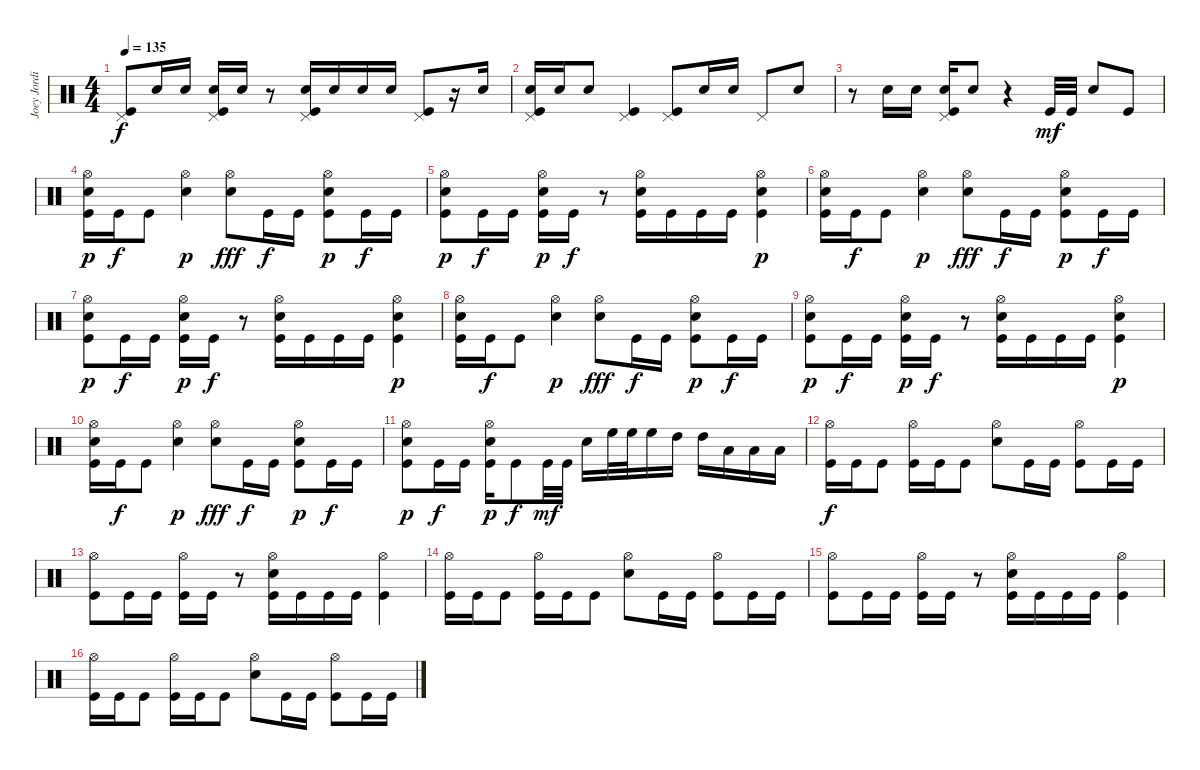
\track ("Joey Jordison" "Joey Jordi") {instrument percussion}
\staff {score}
\articulation defaults
\ts (4 4)
\tempo 135
\clef neutral
\ks c
("Pedal Hi-Hat (hit)" "Kick (hit)").8{dy f} "Electric Snare (hit)".16 "Electric Snare (hit)".16 ("Pedal Hi-Hat (hit)" "Electric Snare (hit)" "Kick (hit)").16 "Electric Snare (hit)".16 r.8 ("Pedal Hi-Hat (hit)" "Electric Snare (hit)" "Kick (hit)").16 "Electric Snare (hit)".16 "Electric Snare (hit)".16 "Electric Snare (hit)".16 ("Pedal Hi-Hat (hit)" "Kick (hit)").8 r.16 "Electric Snare (hit)".16 |
("Pedal Hi-Hat (hit)" "Electric Snare (hit)" "Kick (hit)").16 "Electric Snare (hit)".16 "Electric Snare (hit)".8 ("Pedal Hi-Hat (hit)" "Kick (hit)").4 ("Pedal Hi-Hat (hit)" "Kick (hit)").8 "Electric Snare (hit)".16 "Electric Snare (hit)".16 "Pedal Hi-Hat (hit)".8 "Electric Snare (hit)".8 |
r.8 "Electric Snare (hit)".16 "Electric Snare (hit)".16 ("Pedal Hi-Hat (hit)" "Electric Snare (hit)" "Kick (hit)").16 "Electric Snare (hit)".8 r.4 "Kick (hit)".32{dy mf} "Kick (hit)".32 "Electric Snare (hit)".8 "Kick (hit)".8 |
("Hi-Hat (open)" "Electric Snare (hit)" "Kick (hit)").16{dy p} "Kick (hit)".16{dy f} "Kick (hit)".8 ("Hi-Hat (open)" "Electric Snare (hit)").4{dy p} ("Hi-Hat (open)" "Electric Snare (hit)").8{dy fff} "Kick (hit)".16{dy f} "Kick (hit)".16 ("Hi-Hat (open)" "Electric Snare (hit)" "Kick (hit)").8{dy p} "Kick (hit)".16{dy f} "Kick (hit)".16 |
("Hi-Hat (open)" "Electric Snare (hit)" "Kick (hit)").8{dy p} "Kick (hit)".16{dy f} "Kick (hit)".16 ("Hi-Hat (open)" "Electric Snare (hit)" "Kick (hit)").16{dy p} "Kick (hit)".16{dy f} r.8 ("Hi-Hat (open)" "Electric Snare (hit)" "Kick (hit)").16 "Kick (hit)".16 "Kick (hit)".16 "Kick (hit)".16 ("Hi-Hat (open)" "Electric Snare (hit)" "Kick (hit)").4{dy p} |
("Hi-Hat (open)" "Electric Snare (hit)" "Kick (hit)").16 "Kick (hit)".16{dy f} "Kick (hit)".8 ("Hi-Hat (open)" "Electric Snare (hit)").4{dy p} ("Hi-Hat (open)" "Electric Snare (hit)").8{dy fff} "Kick (hit)".16{dy f} "Kick (hit)".16 ("Hi-Hat (open)" "Electric Snare (hit)" "Kick (hit)").8{dy p} "Kick (hit)".16{dy f} "Kick (hit)".16 |
("Hi-Hat (open)" "Electric Snare (hit)" "Kick (hit)").8{dy p} "Kick (hit)".16{dy f} "Kick (hit)".16 ("Hi-Hat (open)" "Electric Snare (hit)" "Kick (hit)").16{dy p} "Kick (hit)".16{dy f} r.8 ("Hi-Hat (open)" "Electric Snare (hit)" "Kick (hit)").16 "Kick (hit)".16 "Kick (hit)".16 "Kick (hit)".16 ("Hi-Hat (open)" "Electric Snare (hit)" "Kick (hit)").4{dy p} |
("Hi-Hat (open)" "Electric Snare (hit)" "Kick (hit)").16 "Kick (hit)".16{dy f} "Kick (hit)".8 ("Hi-Hat (open)" "Electric Snare (hit)").4{dy p} ("Hi-Hat (open)" "Electric Snare (hit)").8{dy fff} "Kick (hit)".16{dy f} "Kick (hit)".16 ("Hi-Hat (open)" "Electric Snare (hit)" "Kick (hit)").8{dy p} "Kick (hit)".16{dy f} "Kick (hit)".16 |
("Hi-Hat (open)" "Electric Snare (hit)" "Kick (hit)").8{dy p} "Kick (hit)".16{dy f} "Kick (hit)".16 ("Hi-Hat (open)" "Electric Snare (hit)" "Kick (hit)").16{dy p} "Kick (hit)".16{dy f} r.8 ("Hi-Hat (open)" "Electric Snare (hit)" "Kick (hit)").16 "Kick (hit)".16 "Kick (hit)".16 "Kick (hit)".16 ("Hi-Hat (open)" "Electric Snare (hit)" "Kick (hit)").4{dy p} |
("Hi-Hat (open)" "Electric Snare (hit)" "Kick (hit)").16 "Kick (hit)".16{dy f} "Kick (hit)".8 ("Hi-Hat (open)" "Electric Snare (hit)").4{dy p} ("Hi-Hat (open)" "Electric Snare (hit)").8{dy fff} "Kick (hit)".16{dy f} "Kick (hit)".16 ("Hi-Hat (open)" "Electric Snare (hit)" "Kick (hit)").8{dy p} "Kick (hit)".16{dy f} "Kick (hit)".16 |
("Hi-Hat (open)" "Electric Snare (hit)" "Kick (hit)").8{dy p} "Kick (hit)".16{dy f} "Kick (hit)".16 ("Hi-Hat (open)" "Electric Snare (hit)" "Kick (hit)").16{dy p} "Kick (hit)".8{dy f} "Kick (hit)".32{dy mf} "Kick (hit)".32 "Electric Snare (hit)".16 "High Floor Tom (hit)".32 "High Floor Tom (hit)".32 "High Floor Tom (hit)".16 "High Tom (hit)".16 "High Tom (hit)".16 "Low Tom (hit)".16 "Low Tom (hit)".16 "Low Floor Tom (hit)".16 |
("Hi-Hat (open)" "Kick (hit)").16{dy f} "Kick (hit)".16 "Kick (hit)".8 ("Hi-Hat (open)" "Kick (hit)").16 "Kick (hit)".16 "Kick (hit)".8 ("Hi-Hat (open)" "Electric Snare (hit)").8 "Kick (hit)".16 "Kick (hit)".16 ("Hi-Hat (open)" "Kick (hit)").8 "Kick (hit)".16 "Kick (hit)".16 |
("Hi-Hat (open)" "Kick (hit)").8 "Kick (hit)".16 "Kick (hit)".16 ("Hi-Hat (open)" "Kick (hit)").16 "Kick (hit)".16 r.8 ("Hi-Hat (open)" "Electric Snare (hit)" "Kick (hit)").16 "Kick (hit)".16 "Kick (hit)".16 "Kick (hit)".16 ("Hi-Hat (open)" "Kick (hit)").4 |
("Hi-Hat (open)" "Kick (hit)").16 "Kick (hit)".16 "Kick (hit)".8 ("Hi-Hat (open)" "Kick (hit)").16 "Kick (hit)".16 "Kick (hit)".8 ("Hi-Hat (open)" "Electric Snare (hit)").8 "Kick (hit)".16 "Kick (hit)".16 ("Hi-Hat (open)" "Kick (hit)").8 "Kick (hit)".16 "Kick (hit)".16 |
("Hi-Hat (open)" "Kick (hit)").8 "Kick (hit)".16 "Kick (hit)".16 ("Hi-Hat (open)" "Kick (hit)").16 "Kick (hit)".16 r.8 ("Hi-Hat (open)" "Electric Snare (hit)" "Kick (hit)").16 "Kick (hit)".16 "Kick (hit)".16 "Kick (hit)".16 ("Hi-Hat (open)" "Kick (hit)").4 |
("Hi-Hat (open)" "Kick (hit)").16 "Kick (hit)".16 "Kick (hit)".8 ("Hi-Hat (open)" "Kick (hit)").16 "Kick (hit)".16 "Kick (hit)".8 ("Hi-Hat (open)" "Electric Snare (hit)").8 "Kick (hit)".16 "Kick (hit)".16 ("Hi-Hat (open)" "Kick (hit)").8 "Kick (hit)".16 "Kick (hit)".16
